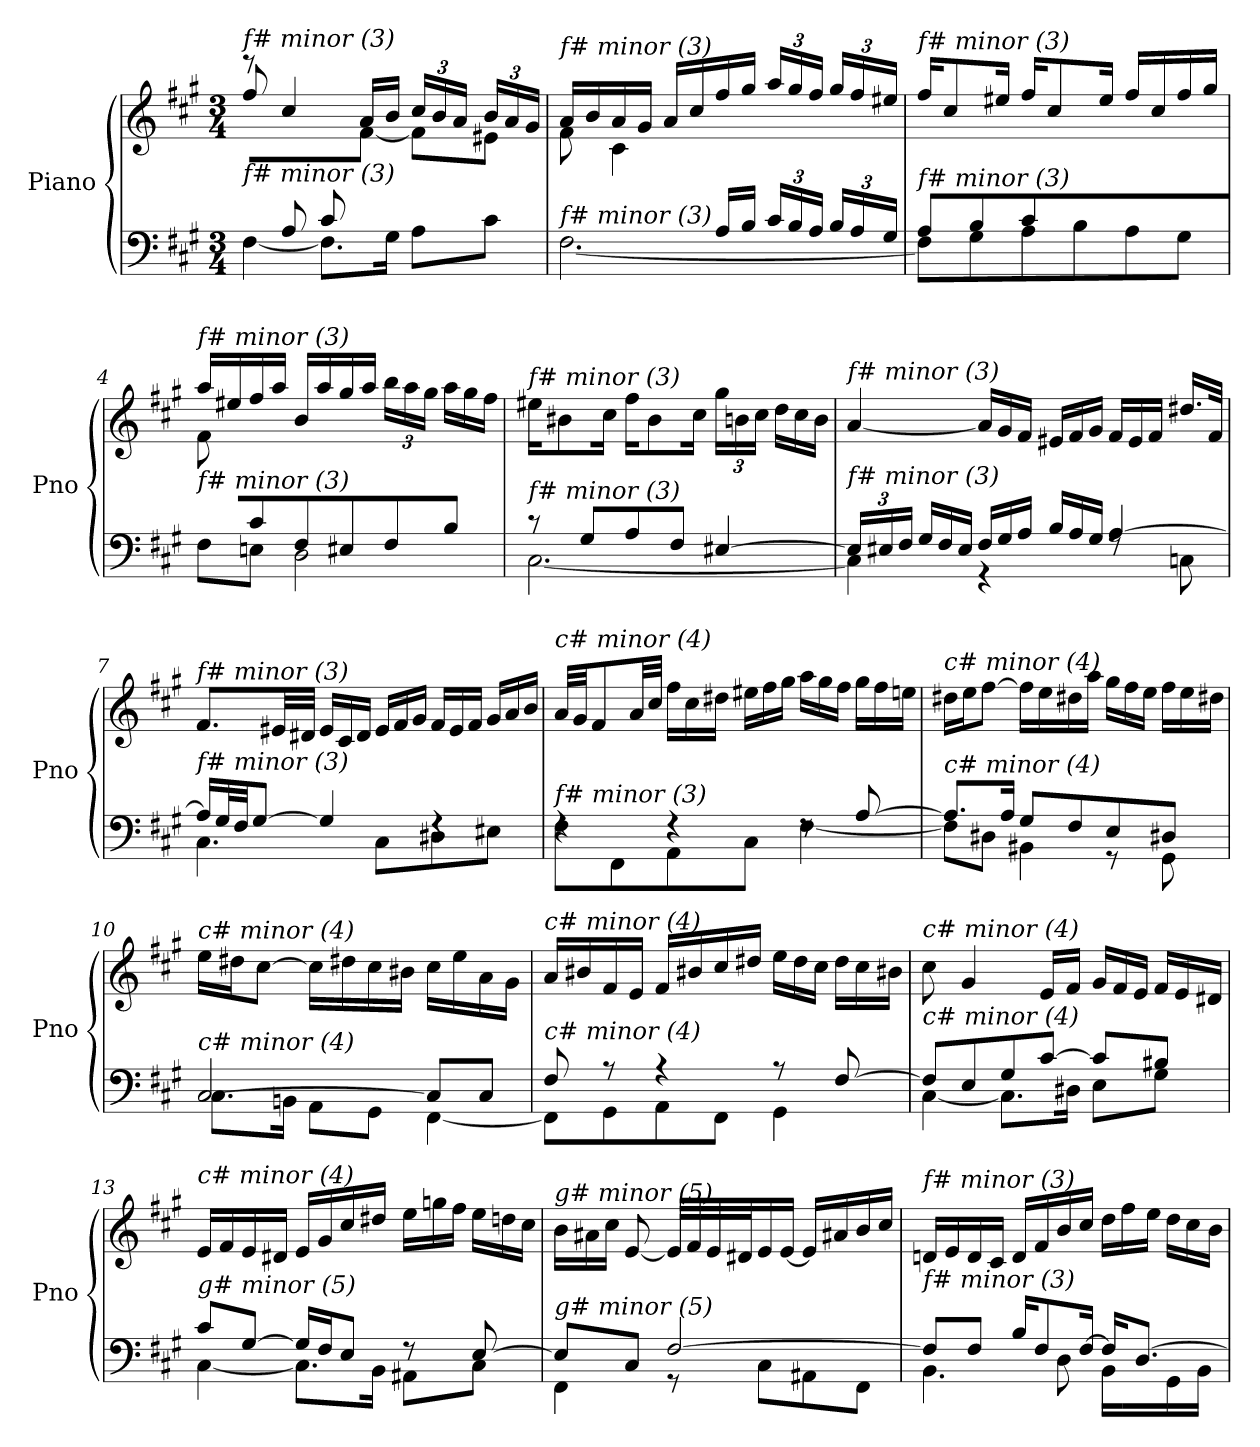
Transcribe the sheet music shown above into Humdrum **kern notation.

**kern	**kern
*part1	*part1
*staff2	*staff1
*I"Piano	*
*I'Pno	*
*clefF4	*clefG2
*k[f#c#g#]	*k[f#c#g#]
*M3/4	*M3/4
=1	=1
*^	*^
!	!	!LO:TX:i:t=f# minor (3)	!
!LO:TX:i:t=f# minor (3)	!	!	!
8ryy	[4F#\	8ff#/	8reee
8A/L	.	4cc#/	4ryy
8c#/	8.F#\L]	.	.
4.ryy	.	16a/LL	[8f#\J
.	16G#\Jk	16b/JJ	.
*	*	*Xbrackettup	*
.	8A\L	24cc#/LL	8f#\L]
.	.	24b/	.
.	.	24a/JJ	.
.	8c#\J	24b/LL	8e#X\J
.	.	24a/	.
.	.	24g#/JJ	.
=2	=2	=2	=2
*	*^	*	*^
!	!	!	!LO:TX:i:t=f# minor (3)	!	!
!LO:TX:i:t=f# minor (3)	!	!	!	!	!
4.ryy	[2.F#\	4.ryy	16a/LL	8f#\	4.ryy
.	.	.	16b/	.	.
.	.	.	16a/	4c#\	.
.	.	.	16g#/JJ	.	.
.	.	.	16a/LL	.	.
.	.	.	16cc#/	.	.
4.ryy	.	16A/LL	16ff#/	4.ryy	4.ryy
.	.	16B/JJ	16gg#/JJ	.	.
*	*	*Xbrackettup	*	*	*
.	.	24c#/LL	24aa/LL	.	.
.	.	24B/	24gg#/	.	.
.	.	24A/JJ	24ff#/JJ	.	.
.	.	24B/LL	24gg#/LL	.	.
.	.	24A/	24ff#/	.	.
.	.	24G#/JJ	24ee#X/JJ	.	.
*	*	*	*	*v	*v
=3	=3	=3	=3	=3
!	!	!	!LO:TX:i:t=f# minor (3)	!
!LO:TX:i:t=f# minor (3)	!	!	!	!
*	*v	*v	*	*
8A/L	8F#\L]	16ff#/KL	4.ryy
.	.	8cc#/	.
8B/	8G#\	.	.
.	.	16ee#X/Jk	.
8c#/	8A\	16ff#/KL	.
.	.	8cc#/	.
4.ryy	8B\	.	8g#\
.	.	16ee#/Jk	.
.	8A\	16ff#/LL	8f#\
.	.	16cc#/	.
.	8G#\J	16ff#/	8e#X\J
.	.	16gg#/JJ	.
!!LO:LB:g=z	!!
=4	=4	=4	=4
!	!	!LO:TX:i:t=f# minor (3)	!
!LO:TX:i:t=f# minor (3)	!	!	!
8ryy	8F#\L	16aa/LL	8f#\L
.	.	16ee#X/	.
8c#/	8En\J	16ff#/	2ryy
.	.	16aa/JJ	.
8F#/	2D\	16b/LL	.
.	.	16aa/	.
8E#X/	.	16gg#/	.
.	.	16aa/JJ	.
8F#/	.	24bb\LL	.
.	.	24aa\	.
.	.	24gg#\JJ	.
*	*	*Xtuplet	*
8B/J	.	24aa\LL	8ryy
.	.	24gg#\	.
.	.	24ff#\JJ	.
*	*	*v	*v
=5	=5	=5
!	!	!LO:TX:i:t=f# minor (3)
!LO:TX:i:t=f# minor (3)	!	!
8r	[2.C#\	16ee#X\KL
.	.	8b#X\
8G#/L	.	.
.	.	16cc#\Jk
8A/	.	16ff#\KL
.	.	8b#\
8F#/J	.	.
.	.	16cc#\Jk
*	*	*tuplet
[4E#X/	.	24gg#\LL
.	.	24bn\
.	.	24cc#\JJ
*	*	*Xtuplet
.	.	24dd\LL
.	.	24cc#\
.	.	24b\JJ
=6	=6	=6
!	!	!LO:TX:i:t=f# minor (3)
!LO:TX:i:t=f# minor (3)	!	!
24E#/LL]	4C#\]	[4a/
24E#X/	.	.
24F#/JJ	.	.
*Xtuplet	*	*
24G#/LL	.	.
24F#/	.	.
24E#/JJ	.	.
24F#/LL	4r	24a/LL]
24G#/	.	24g#/
24A/JJ	.	24f#/JJ
24B/LL	.	24e#X/LL
24A/	.	24f#/
24G#/JJ	.	24g#/JJ
[4A/	8rF	24f#/LL
.	.	24e#/
.	.	24f#/JJ
.	8Cni\	16.dd#X/LL
.	.	32f#/JJk
!!LO:LB:g=z
=7	=7	=7
!	!	!LO:TX:i:t=f# minor (3)
!LO:TX:i:t=f# minor (3)	!	!
16A/LL]	4.C#\	8.f#/L
32G#/L	.	.
32F#/JJ	.	.
[8G#/J	.	.
.	.	32e#X/LL
.	.	32d#X/JJJ
4G#/]	.	24e#/LL
.	.	24c#/
.	.	24d#/JJ
.	8C#\L	24e#/LL
.	.	24f#/
.	.	24g#/JJ
4rF	8D#X\	24f#/LL
.	.	24e#/
.	.	24f#/JJ
.	8E#X\J	24g#/LL
.	.	24a/
.	.	24b/JJ
=8	=8	=8
!	!	!LO:TX:i:t=c# minor (4)
!LO:TX:i:t=f# minor (3)	!	!
4rF	8F#\L	32a/LLL
.	.	32g#/JJ
.	.	8f#/
.	8FF#\	.
.	.	32a/LL
.	.	32cc#/JJJ
4rF	8AA\	24ff#\LL
.	.	24cc#\
.	.	24dd#X\JJ
.	8C#\J	24ee#X\LL
.	.	24ff#\
.	.	24gg#\JJ
8rF	[4F#\	24aa\LL
.	.	24gg#\
.	.	24ff#\JJ
[8A/	.	24gg#\LL
.	.	24ff#\
.	.	24een\JJ
=9	=9	=9
!	!	!LO:TX:i:t=c# minor (4)
!LO:TX:i:t=c# minor (4)	!	!
8.A/L]	8F#\L]	16dd#X\LL
.	.	16ee\J
.	8D#X\J	[8ff#\J
16A/Jk	.	.
8G#/L	4BB#X\	16ff#\LL]
.	.	16ee\
8F#/	.	16dd#X\
.	.	16aa\JJ
8E/	8r	24gg#\LL
.	.	24ff#\
.	.	24ee\JJ
8D#X/J	8GG#\	24ff#\LL
.	.	24ee\
.	.	24dd#X\JJ
!!LO:LB:g=z
=10	=10	=10
!	!	!LO:TX:i:t=c# minor (4)
!LO:TX:i:t=c# minor (4)	!	!
[2C#/	8.C#\L	16ee\LL
.	.	16dd#X\J
.	.	[8cc#\J
.	16BBn\Jk	.
.	8AA\L	16cc#\LL]
.	.	16dd#X\
.	8GG#\J	16cc#\
.	.	16b#X\JJ
8C#/L]	[4FF#\	16cc#\LL
.	.	16ee\
8C#/J	.	16a\
.	.	16g#\JJ
=11	=11	=11
!	!	!LO:TX:i:t=c# minor (4)
!LO:TX:i:t=c# minor (4)	!	!
8F#/	8FF#\L]	16a/LL
.	.	16b#X/
8r	8GG#\	16f#/
.	.	16e/JJ
4r	8AA\	16f#/LL
.	.	16b#X/
.	8FF#\J	16cc#/
.	.	16dd#X/JJ
8r	4GG#\	24ee\LL
.	.	24dd#\
.	.	24cc#\JJ
[8F#/	.	24dd#\LL
.	.	24cc#\
.	.	24b#X\JJ
=12	=12	=12
!	!	!LO:TX:i:t=c# minor (4)
!LO:TX:i:t=c# minor (4)	!	!
8F#/L]	[4C#\	8cc#\
8E/	.	4g#/
8G#/	8.C#\L]	.
[8c#/J	.	16e/LL
.	16D#X\Jk	16f#/JJ
8c#/L]	8E\L	24g#/LL
.	.	24f#/
.	.	24e/JJ
8B#X/J	8G#\J	24f#/LL
.	.	24e/
.	.	24d#X/JJ
!!LO:LB:g=z
=13	=13	=13
!	!	!LO:TX:i:t=c# minor (4)
!LO:TX:i:t=g# minor (5)	!	!
8c#/L	[4C#\	16e/LL
.	.	16f#/
[8G#/J	.	16e/
.	.	16d#X/JJ
16G#/LL]	8.C#\L]	16e/LL
16F#/J	.	16g#/
8E/J	.	16cc#/
.	16BB\Jk	16dd#X/JJ
8r	8AA#X\L	24ee\LL
.	.	24ggn\
.	.	24ff#\JJ
[8E/	8C#\J	24ee\LL
.	.	24ddn\
.	.	24cc#\JJ
=14	=14	=14
!	!	!LO:TX:i:t=g# minor (5)
!LO:TX:i:t=g# minor (5)	!	!
8E/L]	4FF#\	24b\LL
.	.	24a#X\
.	.	24cc#\JJ
8C#/J	.	[8e/
[2F#/	8r	32e/LLL]
.	.	32f#/
.	.	32e/
.	.	32d#X/J
.	8C#\L	16e/
.	.	[16e/JJ
.	8AA#X\	16e/LL]
.	.	16a#X/
.	8FF#\J	16b/
.	.	16cc#/JJ
=15	=15	=15
!	!	!LO:TX:i:t=f# minor (3)
!LO:TX:i:t=f# minor (3)	!	!
8F#/L]	4.BB\	16dn/LL
.	.	16e/
8F#/J	.	16d/
.	.	16c#/JJ
16B/KL	.	16d/LL
8F#/	.	16f#/
.	8D\	16b/
[16F#/Jk	.	16cc#/JJ
16F#/KL]	16BB\LL	24dd\LL
.	.	24ff#\
[8.D/J	16D\yy	.
.	.	24ee\JJ
.	16GG#\	24dd\LL
.	.	24cc#\
.	16BB\JJ	.
.	.	24b\JJ
*v	*v	*
=	=
*-	*-
